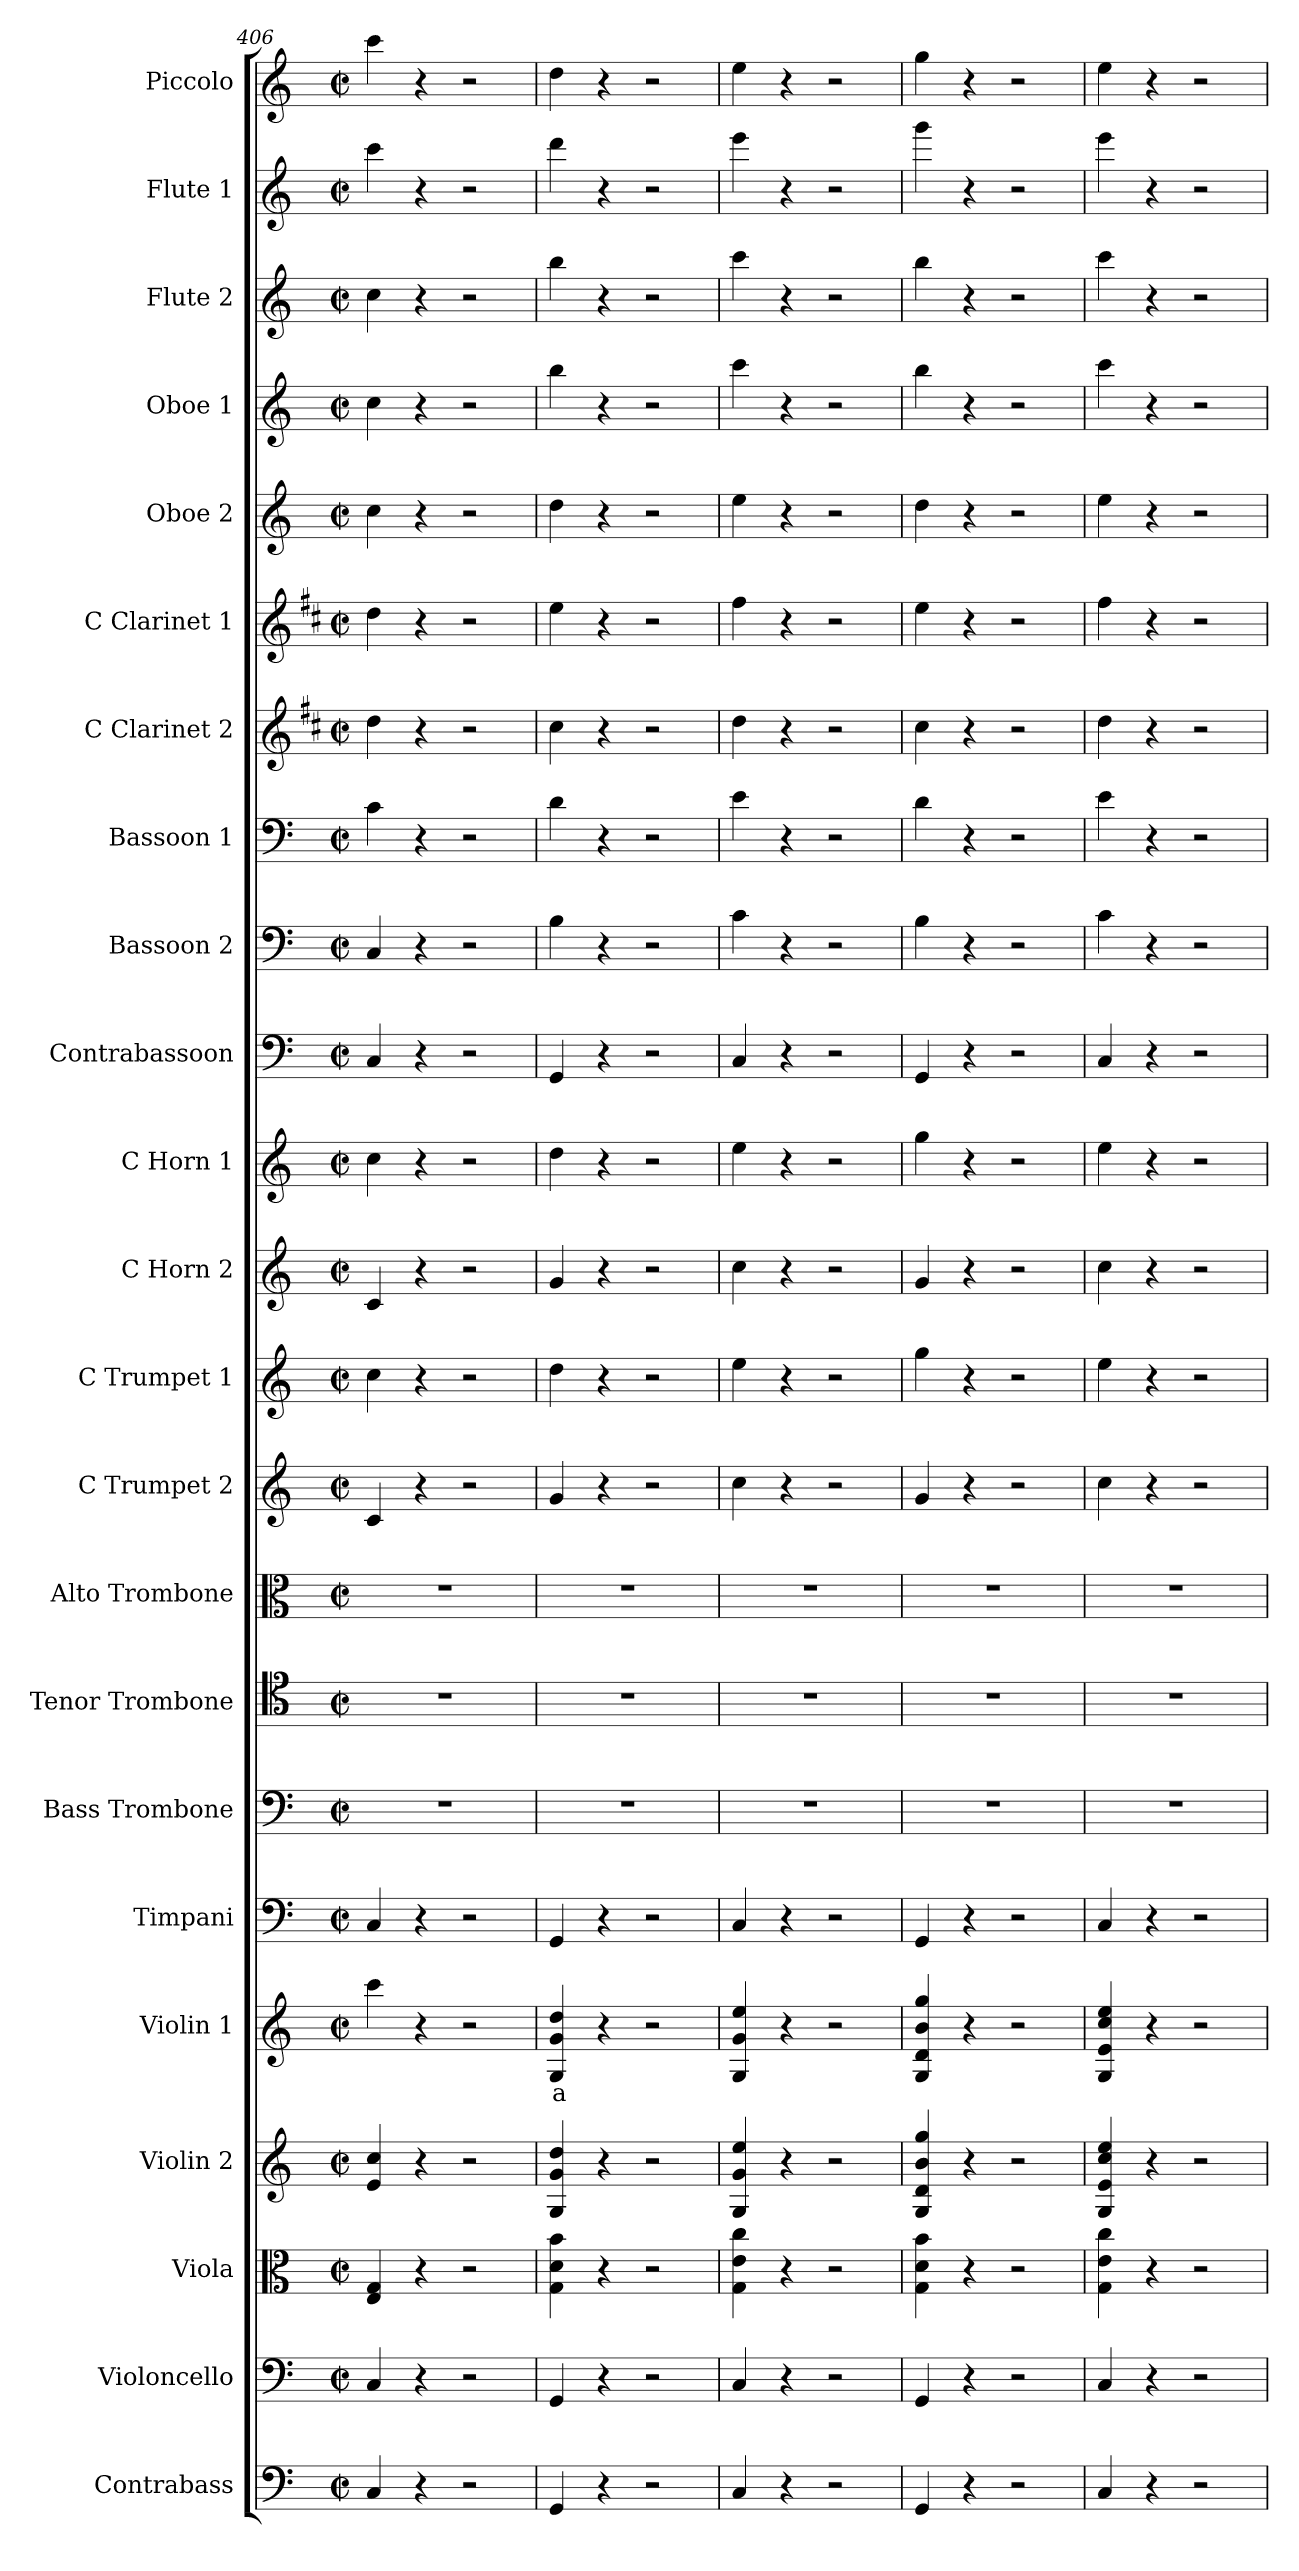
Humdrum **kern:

**kern	**dynam	**kern	**dynam	**kern	**dynam	**kern	**dynam	**kern	**text	**dynam	**kern	**dynam	**kern	**kern	**kern	**kern	**dynam	**kern	**dynam	**kern	**dynam	**kern	**dynam	**kern	**dynam	**kern	**dynam	**kern	**dynam	**kern	**dynam	**kern	**dynam	**kern	**dynam	**kern	**dynam	**kern	**dynam	**kern	**dynam	**kern	**dynam
*part23	*part23	*part22	*part22	*part21	*part21	*part20	*part20	*part19	*part19	*part19	*part18	*part18	*part17	*part16	*part15	*part14	*part14	*part13	*part13	*part12	*part12	*part11	*part11	*part10	*part10	*part9	*part9	*part8	*part8	*part7	*part7	*part6	*part6	*part5	*part5	*part4	*part4	*part3	*part3	*part2	*part2	*part1	*part1
*staff23	*staff23	*staff22	*staff22	*staff21	*staff21	*staff20	*staff20	*staff19	*staff19	*staff19	*staff18	*staff18	*staff17	*staff16	*staff15	*staff14	*staff14	*staff13	*staff13	*staff12	*staff12	*staff11	*staff11	*staff10	*staff10	*staff9	*staff9	*staff8	*staff8	*staff7	*staff7	*staff6	*staff6	*staff5	*staff5	*staff4	*staff4	*staff3	*staff3	*staff2	*staff2	*staff1	*staff1
*I"Contrabass	*	*I"Violoncello	*	*I"Viola	*	*I"Violin 2	*	*I"Violin 1	*	*	*I"Timpani	*	*I"Bass Trombone	*I"Tenor Trombone	*I"Alto Trombone	*I"C Trumpet 2	*	*I"C Trumpet 1	*	*I"C Horn 2	*	*I"C Horn 1	*	*I"Contrabassoon	*	*I"Bassoon 2	*	*I"Bassoon 1	*	*I"C Clarinet 2	*	*I"C Clarinet 1	*	*I"Oboe 2	*	*I"Oboe 1	*	*I"Flute 2	*	*I"Flute 1	*	*I"Piccolo	*
*I'Cb	*	*I'Vc	*	*I'Vla	*	*I'Vln 2	*	*I'Vln 1	*	*	*I'Timp	*	*I'B. Tbn.	*I'T. Tbn.	*I'A. Tbn.	*I'Tpt 2	*	*I'Tpt 1	*	*I'Hn 2	*	*I'Hn 1	*	*I'Cbsn	*	*I'Bsn 2	*	*I'Bsn 1	*	*I'Cl 2	*	*I'Cl 1	*	*I'Ob 2	*	*I'Ob 1	*	*I'Fl 2	*	*I'Fl 1	*	*I'Picc.	*
*clefF4	*	*clefF4	*	*clefC3	*	*clefG2	*	*clefG2	*	*	*clefF4	*	*clefF4	*clefC4	*clefC3	*clefG2	*	*clefG2	*	*clefG2	*	*clefG2	*	*clefF4	*	*clefF4	*	*clefF4	*	*clefG2	*	*clefG2	*	*clefG2	*	*clefG2	*	*clefG2	*	*clefG2	*	*clefG2	*
*ITrd7c12	*	*	*	*	*	*	*	*	*	*	*	*	*	*	*	*	*	*	*	*ITrd7c12	*	*ITrd7c12	*	*ITrd7c12	*	*	*	*	*	*ITrd1c2	*	*ITrd1c2	*	*	*	*	*	*	*	*	*	*ITrd-7c-12	*
*k[]	*	*k[]	*	*k[]	*	*k[]	*	*k[]	*	*	*k[]	*	*k[]	*k[]	*k[]	*k[]	*	*k[]	*	*k[]	*	*k[]	*	*k[]	*	*k[]	*	*k[]	*	*k[]	*	*k[]	*	*k[]	*	*k[]	*	*k[]	*	*k[]	*	*k[]	*
*M2/2	*	*M2/2	*	*M2/2	*	*M2/2	*	*M2/2	*	*	*M2/2	*	*M2/2	*M2/2	*M2/2	*M2/2	*	*M2/2	*	*M2/2	*	*M2/2	*	*M2/2	*	*M2/2	*	*M2/2	*	*M2/2	*	*M2/2	*	*M2/2	*	*M2/2	*	*M2/2	*	*M2/2	*	*M2/2	*
*met(c|)	*	*met(c|)	*	*met(c|)	*	*met(c|)	*	*met(c|)	*	*	*met(c|)	*	*met(c|)	*met(c|)	*met(c|)	*met(c|)	*	*met(c|)	*	*met(c|)	*	*met(c|)	*	*met(c|)	*	*met(c|)	*	*met(c|)	*	*met(c|)	*	*met(c|)	*	*met(c|)	*	*met(c|)	*	*met(c|)	*	*met(c|)	*	*met(c|)	*
=406	=406	=406	=406	=406	=406	=406	=406	=406	=406	=406	=406	=406	=406	=406	=406	=406	=406	=406	=406	=406	=406	=406	=406	=406	=406	=406	=406	=406	=406	=406	=406	=406	=406	=406	=406	=406	=406	=406	=406	=406	=406	=406	=406
4CC/	.	4C/	.	4E/ 4G/	.	4e/ 4cc/	.	4ccc\	.	.	4C/	.	1r	1r	1r	4c/	.	4cc\	.	4C/	.	4c\	.	4CC/	.	4C/	.	4c\	.	4cc\	.	4cc\	.	4cc\	.	4cc\	.	4cc\	.	4ccc\	.	4cccc\	.
4r	.	4r	.	4r	.	4r	.	4r	.	.	4r	.	.	.	.	4r	.	4r	.	4r	.	4r	.	4r	.	4r	.	4r	.	4r	.	4r	.	4r	.	4r	.	4r	.	4r	.	4r	.
2r	.	2r	.	2r	.	2r	.	2r	.	.	2r	.	.	.	.	2r	.	2r	.	2r	.	2r	.	2r	.	2r	.	2r	.	2r	.	2r	.	2r	.	2r	.	2r	.	2r	.	2r	.
=407	=407	=407	=407	=407	=407	=407	=407	=407	=407	=407	=407	=407	=407	=407	=407	=407	=407	=407	=407	=407	=407	=407	=407	=407	=407	=407	=407	=407	=407	=407	=407	=407	=407	=407	=407	=407	=407	=407	=407	=407	=407	=407	=407
!	!LO:DY:b	!	!	!	!	!	!	!	!LO:LY:color=#FF0000	!	!	!	!	!	!	!	!	!	!	!	!	!	!	!	!	!	!	!	!	!	!	!	!	!	!	!	!	!	!	!	!	!	!
!	!LO:DY:n=1:b	!	!LO:DY:b	!	!	!	!	!	!	!	!	!	!	!	!	!	!	!	!	!	!	!	!	!	!	!	!	!	!	!	!	!	!	!	!	!	!	!	!	!	!	!	!
!	!	!	!LO:DY:n=1:b	!	!LO:DY:b	!	!	!	!	!	!	!	!	!	!	!	!	!	!	!	!	!	!	!	!	!	!	!	!	!	!	!	!	!	!	!	!	!	!	!	!	!	!
!	!	!	!	!	!LO:DY:n=1:b	!	!	!	!	!	!	!	!	!	!	!	!	!	!	!	!	!	!	!	!	!	!	!	!	!	!	!	!	!	!	!	!	!	!	!	!	!	!
!	!	!	!	!	!LO:DY:n=2:b	!	!	!	!	!	!	!	!	!	!	!	!	!	!	!	!	!	!	!	!	!	!	!	!	!	!	!	!	!	!	!	!	!	!	!	!	!	!
!	!	!	!	!	!LO:DY:n=3:b	!	!	!	!	!	!	!	!	!	!	!	!	!	!	!	!	!	!	!	!	!	!	!	!	!	!	!	!	!	!	!	!	!	!	!	!	!	!
!	!	!	!	!	!LO:DY:n=4:b	!	!	!	!	!	!	!	!	!	!	!	!	!	!	!	!	!	!	!	!	!	!	!	!	!	!	!	!	!	!	!	!	!	!	!	!	!	!
!	!	!	!	!	!LO:DY:n=5:b	!	!LO:DY:b	!	!	!	!	!	!	!	!	!	!	!	!	!	!	!	!	!	!	!	!	!	!	!	!	!	!	!	!	!	!	!	!	!	!	!	!
!	!	!	!	!	!	!	!LO:DY:n=1:b	!	!	!	!	!	!	!	!	!	!	!	!	!	!	!	!	!	!	!	!	!	!	!	!	!	!	!	!	!	!	!	!	!	!	!	!
!	!	!	!	!	!	!	!LO:DY:n=2:b	!	!	!	!	!	!	!	!	!	!	!	!	!	!	!	!	!	!	!	!	!	!	!	!	!	!	!	!	!	!	!	!	!	!	!	!
!	!	!	!	!	!	!	!LO:DY:n=3:b	!	!	!	!	!	!	!	!	!	!	!	!	!	!	!	!	!	!	!	!	!	!	!	!	!	!	!	!	!	!	!	!	!	!	!	!
!	!	!	!	!	!	!	!LO:DY:n=4:b	!	!	!	!	!	!	!	!	!	!	!	!	!	!	!	!	!	!	!	!	!	!	!	!	!	!	!	!	!	!	!	!	!	!	!	!
!	!	!	!	!	!	!	!LO:DY:n=5:b	!	!	!LO:DY:b	!	!	!	!	!	!	!	!	!	!	!	!	!	!	!	!	!	!	!	!	!	!	!	!	!	!	!	!	!	!	!	!	!
!	!	!	!	!	!	!	!	!	!	!LO:DY:n=1:b	!	!	!	!	!	!	!	!	!	!	!	!	!	!	!	!	!	!	!	!	!	!	!	!	!	!	!	!	!	!	!	!	!
!	!	!	!	!	!	!	!	!	!	!LO:DY:n=2:b	!	!	!	!	!	!	!	!	!	!	!	!	!	!	!	!	!	!	!	!	!	!	!	!	!	!	!	!	!	!	!	!	!
!	!	!	!	!	!	!	!	!	!	!LO:DY:n=3:b	!	!	!	!	!	!	!	!	!	!	!	!	!	!	!	!	!	!	!	!	!	!	!	!	!	!	!	!	!	!	!	!	!
!	!	!	!	!	!	!	!	!	!	!LO:DY:n=4:b	!	!	!	!	!	!	!	!	!	!	!	!	!	!	!	!	!	!	!	!	!	!	!	!	!	!	!	!	!	!	!	!	!
!	!	!	!	!	!	!	!	!	!	!LO:DY:n=5:b	!	!LO:DY:b	!	!	!	!	!	!	!	!	!	!	!	!	!	!	!	!	!	!	!	!	!	!	!	!	!	!	!	!	!	!	!
!	!	!	!	!	!	!	!	!	!	!	!	!LO:DY:n=1:b	!	!	!	!	!LO:DY:b	!	!	!	!	!	!	!	!	!	!	!	!	!	!	!	!	!	!	!	!	!	!	!	!	!	!
!	!	!	!	!	!	!	!	!	!	!	!	!	!	!	!	!	!LO:DY:n=1:b	!	!LO:DY:b	!	!	!	!	!	!	!	!	!	!	!	!	!	!	!	!	!	!	!	!	!	!	!	!
!	!	!	!	!	!	!	!	!	!	!	!	!	!	!	!	!	!	!	!LO:DY:n=1:b	!	!LO:DY:b	!	!	!	!	!	!	!	!	!	!	!	!	!	!	!	!	!	!	!	!	!	!
!	!	!	!	!	!	!	!	!	!	!	!	!	!	!	!	!	!	!	!	!	!LO:DY:n=1:b	!	!LO:DY:b	!	!	!	!	!	!	!	!	!	!	!	!	!	!	!	!	!	!	!	!
!	!	!	!	!	!	!	!	!	!	!	!	!	!	!	!	!	!	!	!	!	!	!	!LO:DY:n=1:b	!	!LO:DY:b	!	!	!	!	!	!	!	!	!	!	!	!	!	!	!	!	!	!
!	!	!	!	!	!	!	!	!	!	!	!	!	!	!	!	!	!	!	!	!	!	!	!	!	!LO:DY:n=1:b	!	!LO:DY:b	!	!	!	!	!	!	!	!	!	!	!	!	!	!	!	!
!	!	!	!	!	!	!	!	!	!	!	!	!	!	!	!	!	!	!	!	!	!	!	!	!	!	!	!LO:DY:n=1:b	!	!LO:DY:b	!	!	!	!	!	!	!	!	!	!	!	!	!	!
!	!	!	!	!	!	!	!	!	!	!	!	!	!	!	!	!	!	!	!	!	!	!	!	!	!	!	!	!	!LO:DY:n=1:b	!	!LO:DY:b	!	!	!	!	!	!	!	!	!	!	!	!
!	!	!	!	!	!	!	!	!	!	!	!	!	!	!	!	!	!	!	!	!	!	!	!	!	!	!	!	!	!	!	!LO:DY:n=1:b	!	!LO:DY:b	!	!	!	!	!	!	!	!	!	!
!	!	!	!	!	!	!	!	!	!	!	!	!	!	!	!	!	!	!	!	!	!	!	!	!	!	!	!	!	!	!	!	!	!LO:DY:n=1:b	!	!LO:DY:b	!	!	!	!	!	!	!	!
!	!	!	!	!	!	!	!	!	!	!	!	!	!	!	!	!	!	!	!	!	!	!	!	!	!	!	!	!	!	!	!	!	!	!	!LO:DY:n=1:b	!	!LO:DY:b	!	!	!	!	!	!
!	!	!	!	!	!	!	!	!	!	!	!	!	!	!	!	!	!	!	!	!	!	!	!	!	!	!	!	!	!	!	!	!	!	!	!	!	!LO:DY:n=1:b	!	!LO:DY:b	!	!	!	!
!	!	!	!	!	!	!	!	!	!	!	!	!	!	!	!	!	!	!	!	!	!	!	!	!	!	!	!	!	!	!	!	!	!	!	!	!	!	!	!LO:DY:n=1:b	!	!LO:DY:b	!	!
!	!	!	!	!	!	!	!	!	!	!	!	!	!	!	!	!	!	!	!	!	!	!	!	!	!	!	!	!	!	!	!	!	!	!	!	!	!	!	!	!	!LO:DY:n=1:b	!	!LO:DY:b
!	!	!	!	!	!	!	!	!	!	!	!	!	!	!	!	!	!	!	!	!	!	!	!	!	!	!	!	!	!	!	!	!	!	!	!	!	!	!	!	!	!	!	!LO:DY:n=1:b
4GGG/	other-dynamics ff	4GG/	other-dynamics ff	4G\ 4d\ 4b\	other-dynamics ff other-dynamics ff other-dynamics ff	4G/ 4g/ 4dd/	other-dynamics ff other-dynamics ff other-dynamics ff	4G/ 4g/ 4dd/	a	other-dynamics ff other-dynamics ff other-dynamics ff	4GG/	other-dynamics ff	1r	1r	1r	4g/	other-dynamics ff	4dd\	other-dynamics ff	4G/	other-dynamics ff	4d\	other-dynamics ff	4GGG/	other-dynamics ff	4B\	other-dynamics ff	4d\	other-dynamics ff	4b\	other-dynamics ff	4dd\	other-dynamics ff	4dd\	other-dynamics ff	4bb\	other-dynamics ff	4bb\	other-dynamics ff	4ddd\	other-dynamics ff	4ddd\	other-dynamics ff
4r	.	4r	.	4r	.	4r	.	4r	.	.	4r	.	.	.	.	4r	.	4r	.	4r	.	4r	.	4r	.	4r	.	4r	.	4r	.	4r	.	4r	.	4r	.	4r	.	4r	.	4r	.
2r	.	2r	.	2r	.	2r	.	2r	.	.	2r	.	.	.	.	2r	.	2r	.	2r	.	2r	.	2r	.	2r	.	2r	.	2r	.	2r	.	2r	.	2r	.	2r	.	2r	.	2r	.
=408	=408	=408	=408	=408	=408	=408	=408	=408	=408	=408	=408	=408	=408	=408	=408	=408	=408	=408	=408	=408	=408	=408	=408	=408	=408	=408	=408	=408	=408	=408	=408	=408	=408	=408	=408	=408	=408	=408	=408	=408	=408	=408	=408
4CC/	.	4C/	.	4G\ 4e\ 4cc\	.	4G/ 4g/ 4ee/	.	4G/ 4g/ 4ee/	.	.	4C/	.	1r	1r	1r	4cc\	.	4ee\	.	4c\	.	4e\	.	4CC/	.	4c\	.	4e\	.	4cc\	.	4ee\	.	4ee\	.	4ccc\	.	4ccc\	.	4eee\	.	4eee\	.
4r	.	4r	.	4r	.	4r	.	4r	.	.	4r	.	.	.	.	4r	.	4r	.	4r	.	4r	.	4r	.	4r	.	4r	.	4r	.	4r	.	4r	.	4r	.	4r	.	4r	.	4r	.
2r	.	2r	.	2r	.	2r	.	2r	.	.	2r	.	.	.	.	2r	.	2r	.	2r	.	2r	.	2r	.	2r	.	2r	.	2r	.	2r	.	2r	.	2r	.	2r	.	2r	.	2r	.
=409	=409	=409	=409	=409	=409	=409	=409	=409	=409	=409	=409	=409	=409	=409	=409	=409	=409	=409	=409	=409	=409	=409	=409	=409	=409	=409	=409	=409	=409	=409	=409	=409	=409	=409	=409	=409	=409	=409	=409	=409	=409	=409	=409
4GGG/	.	4GG/	.	4G\ 4d\ 4b\	.	4G/ 4d/ 4b/ 4gg/	.	4G/ 4d/ 4b/ 4gg/	.	.	4GG/	.	1r	1r	1r	4g/	.	4gg\	.	4G/	.	4g\	.	4GGG/	.	4B\	.	4d\	.	4b\	.	4dd\	.	4dd\	.	4bb\	.	4bb\	.	4ggg\	.	4ggg\	.
4r	.	4r	.	4r	.	4r	.	4r	.	.	4r	.	.	.	.	4r	.	4r	.	4r	.	4r	.	4r	.	4r	.	4r	.	4r	.	4r	.	4r	.	4r	.	4r	.	4r	.	4r	.
2r	.	2r	.	2r	.	2r	.	2r	.	.	2r	.	.	.	.	2r	.	2r	.	2r	.	2r	.	2r	.	2r	.	2r	.	2r	.	2r	.	2r	.	2r	.	2r	.	2r	.	2r	.
=410	=410	=410	=410	=410	=410	=410	=410	=410	=410	=410	=410	=410	=410	=410	=410	=410	=410	=410	=410	=410	=410	=410	=410	=410	=410	=410	=410	=410	=410	=410	=410	=410	=410	=410	=410	=410	=410	=410	=410	=410	=410	=410	=410
4CC/	.	4C/	.	4G\ 4e\ 4cc\	.	4G/ 4e/ 4cc/ 4ee/	.	4G/ 4e/ 4cc/ 4ee/	.	.	4C/	.	1r	1r	1r	4cc\	.	4ee\	.	4c\	.	4e\	.	4CC/	.	4c\	.	4e\	.	4cc\	.	4ee\	.	4ee\	.	4ccc\	.	4ccc\	.	4eee\	.	4eee\	.
4r	.	4r	.	4r	.	4r	.	4r	.	.	4r	.	.	.	.	4r	.	4r	.	4r	.	4r	.	4r	.	4r	.	4r	.	4r	.	4r	.	4r	.	4r	.	4r	.	4r	.	4r	.
2r	.	2r	.	2r	.	2r	.	2r	.	.	2r	.	.	.	.	2r	.	2r	.	2r	.	2r	.	2r	.	2r	.	2r	.	2r	.	2r	.	2r	.	2r	.	2r	.	2r	.	2r	.
=	=	=	=	=	=	=	=	=	=	=	=	=	=	=	=	=	=	=	=	=	=	=	=	=	=	=	=	=	=	=	=	=	=	=	=	=	=	=	=	=	=	=	=
*-	*-	*-	*-	*-	*-	*-	*-	*-	*-	*-	*-	*-	*-	*-	*-	*-	*-	*-	*-	*-	*-	*-	*-	*-	*-	*-	*-	*-	*-	*-	*-	*-	*-	*-	*-	*-	*-	*-	*-	*-	*-	*-	*-
